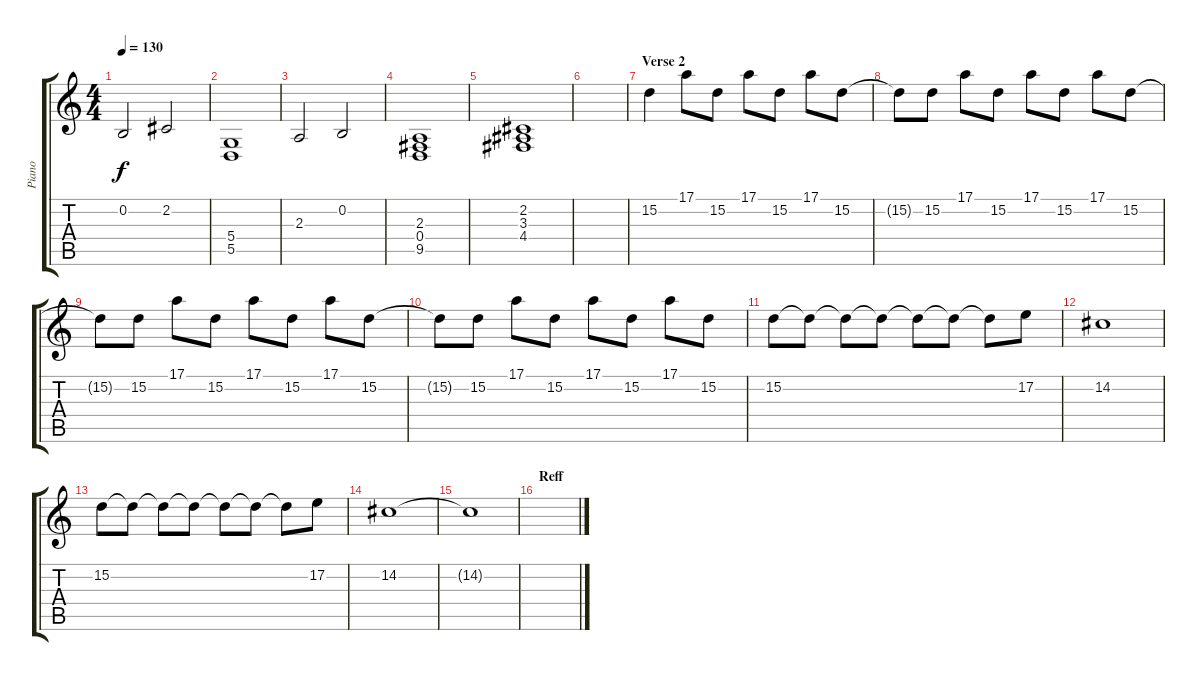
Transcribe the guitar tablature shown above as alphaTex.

\track ("Piano" "Piano") {instrument electricgrandpiano}
\staff {score tabs}
\tuning (E4 B3 G3 D3 A2 E2) {hide}
\ts (4 4)
\tempo 130
\clef g2
\ks c
0.2.2{dy f} 2.2.2 |
(5.4 5.5).1 |
2.3.2 0.2.2 |
(2.3 0.4 9.5).1 |
(2.2 3.3 4.4).1 |
|
\section ("" "Verse 2")
15.2.4{volume 16 instrument pad7halo} 17.1.8 15.2.8 17.1.8 15.2.8 17.1.8 15.2.8 |
15.2{t}.8 15.2.8 17.1.8 15.2.8 17.1.8 15.2.8 17.1.8 15.2.8 |
15.2{t}.8 15.2.8 17.1.8 15.2.8 17.1.8 15.2.8 17.1.8 15.2.8 |
15.2{t}.8 15.2.8 17.1.8 15.2.8 17.1.8 15.2.8 17.1.8 15.2.8 |
15.2.8 15.2{t}.8 15.2{t}.8 15.2{t}.8 15.2{t}.8 15.2{t}.8 15.2{t}.8 17.2.8 |
14.2.1 |
15.2.8 15.2{t}.8 15.2{t}.8 15.2{t}.8 15.2{t}.8 15.2{t}.8 15.2{t}.8 17.2.8 |
14.2.1 |
14.2{t}.1 |
\section ("" "Reff")
